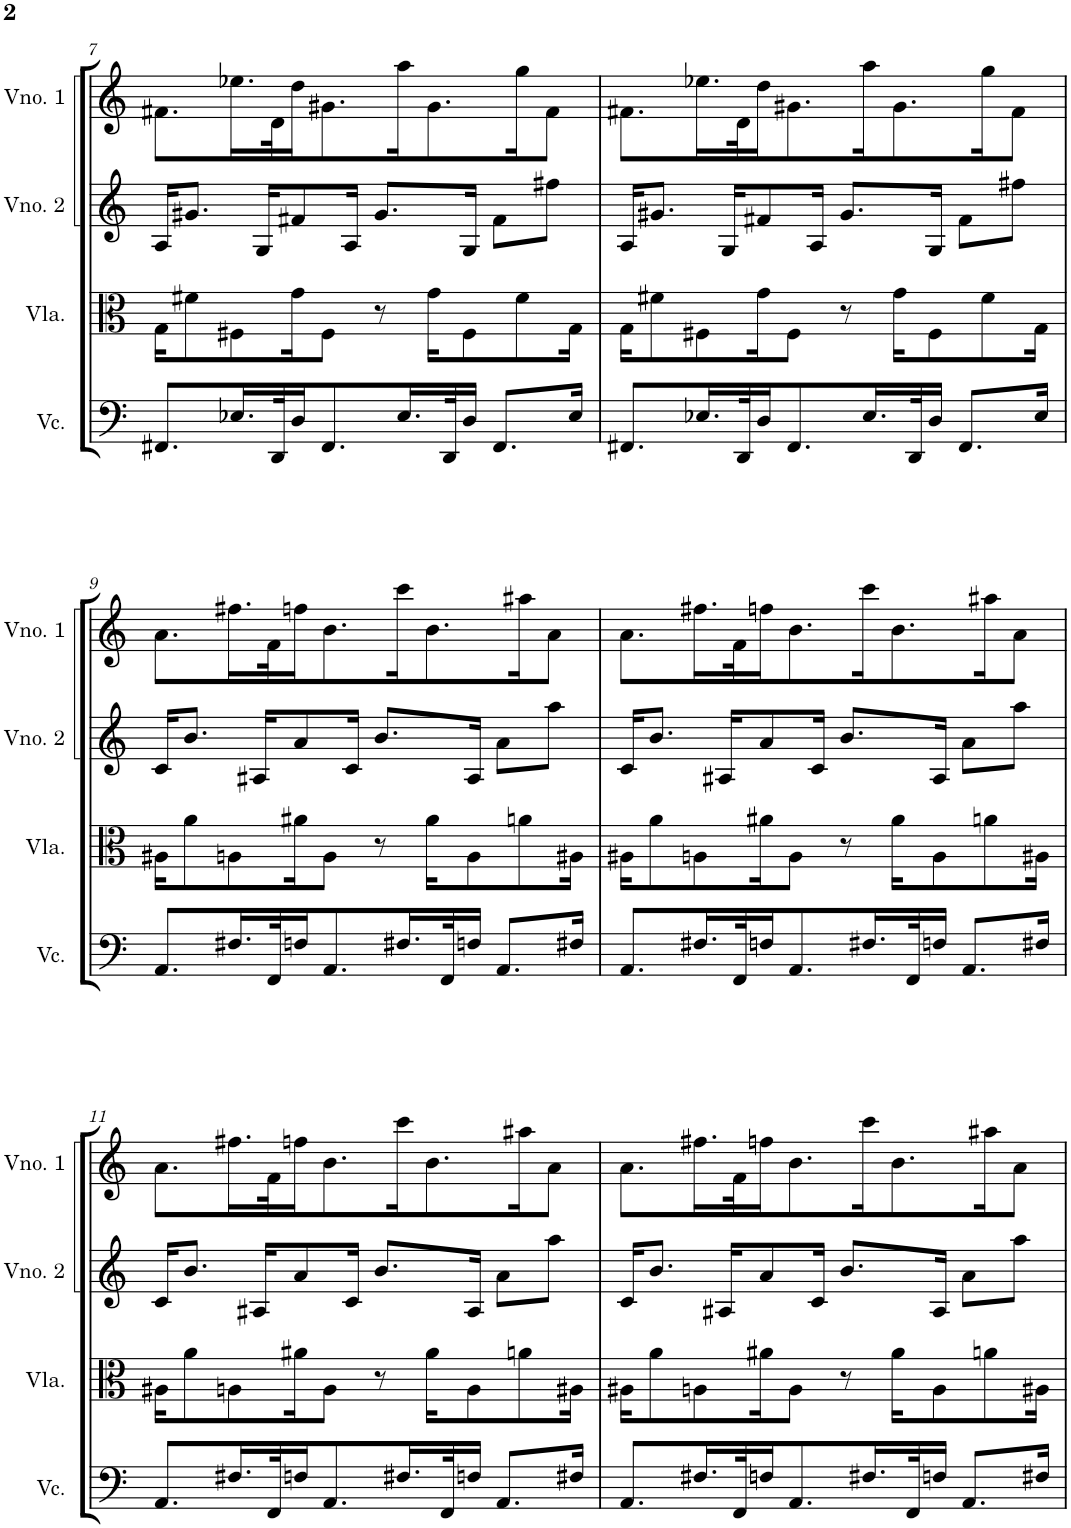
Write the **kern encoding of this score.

**kern	**kern	**kern	**kern
*part4	*part3	*part2	*part1
*staff4	*staff3	*staff2	*staff1
*I"Violoncelo	*I"Viola	*I"Violino 2	*I"Violino 1
*I'Vc.	*I'Vla.	*I'Vno. 2	*I'Vno. 1
!!LO:PB:g=z
*clefF4	*clefC3	*clefG2	*clefG2
*k[]	*k[]	*k[]	*k[]
*M4/4	*M4/4	*M4/4	*M4/4
=7	=7	=7	=7
8.FF#X/L	16G\KL	16A/KL	8.f#X\L
.	8f#X\	8.g#X/J	.
16.E-X/L	8F#X\	.	16.ee-X\L
.	.	16G/KL	.
32DD/K	.	.	32d\K
16D/J	16g\K	8f#X/	16dd\J
8.FF#/	8F#\J	.	8.g#X\
.	.	16A/Jk	.
.	8r	8.g#/L	.
16.E-/L	.	.	16aa\K
.	16g\KL	.	8.g#\
32DD/K	.	.	.
16D/JJ	8F#\	16G/Jk	.
8.FF#/L	.	8f#\L	.
.	8f#\	.	16gg\K
.	.	8ff#X\J	8f#\J
16E-/Jk	16G\Jk	.	.
=8	=8	=8	=8
8.FF#X/L	16G\KL	16A/KL	8.f#X\L
.	8f#X\	8.g#X/J	.
16.E-X/L	8F#X\	.	16.ee-X\L
.	.	16G/KL	.
32DD/K	.	.	32d\K
16D/J	16g\K	8f#X/	16dd\J
8.FF#/	8F#\J	.	8.g#X\
.	.	16A/Jk	.
.	8r	8.g#/L	.
16.E-/L	.	.	16aa\K
.	16g\KL	.	8.g#\
32DD/K	.	.	.
16D/JJ	8F#\	16G/Jk	.
8.FF#/L	.	8f#\L	.
.	8f#\	.	16gg\K
.	.	8ff#X\J	8f#\J
16E-/Jk	16G\Jk	.	.
!!LO:LB:g=z
=9	=9	=9	=9
8.AA/L	16A#X\KL	16c/KL	8.a\L
.	8a\	8.b/J	.
16.F#X/L	8An\	.	16.ff#X\L
.	.	16A#X/KL	.
32FF/K	.	.	32f\K
16Fn/J	16a#X\K	8a/	16ffn\J
8.AA/	8A\J	.	8.b\
.	.	16c/Jk	.
.	8r	8.b/L	.
16.F#X/L	.	.	16ccc\K
.	16a#\KL	.	8.b\
32FF/K	.	.	.
16Fn/JJ	8A\	16A#/Jk	.
8.AA/L	.	8a\L	.
.	8an\	.	16aa#X\K
.	.	8aa\J	8a\J
16F#X/Jk	16A#X\Jk	.	.
=10	=10	=10	=10
8.AA/L	16A#X\KL	16c/KL	8.a\L
.	8a\	8.b/J	.
16.F#X/L	8An\	.	16.ff#X\L
.	.	16A#X/KL	.
32FF/K	.	.	32f\K
16Fn/J	16a#X\K	8a/	16ffn\J
8.AA/	8A\J	.	8.b\
.	.	16c/Jk	.
.	8r	8.b/L	.
16.F#X/L	.	.	16ccc\K
.	16a#\KL	.	8.b\
32FF/K	.	.	.
16Fn/JJ	8A\	16A#/Jk	.
8.AA/L	.	8a\L	.
.	8an\	.	16aa#X\K
.	.	8aa\J	8a\J
16F#X/Jk	16A#X\Jk	.	.
!!LO:LB:g=z
=11	=11	=11	=11
8.AA/L	16A#X\KL	16c/KL	8.a\L
.	8a\	8.b/J	.
16.F#X/L	8An\	.	16.ff#X\L
.	.	16A#X/KL	.
32FF/K	.	.	32f\K
16Fn/J	16a#X\K	8a/	16ffn\J
8.AA/	8A\J	.	8.b\
.	.	16c/Jk	.
.	8r	8.b/L	.
16.F#X/L	.	.	16ccc\K
.	16a#\KL	.	8.b\
32FF/K	.	.	.
16Fn/JJ	8A\	16A#/Jk	.
8.AA/L	.	8a\L	.
.	8an\	.	16aa#X\K
.	.	8aa\J	8a\J
16F#X/Jk	16A#X\Jk	.	.
=12	=12	=12	=12
8.AA/L	16A#X\KL	16c/KL	8.a\L
.	8a\	8.b/J	.
16.F#X/L	8An\	.	16.ff#X\L
.	.	16A#X/KL	.
32FF/K	.	.	32f\K
16Fn/J	16a#X\K	8a/	16ffn\J
8.AA/	8A\J	.	8.b\
.	.	16c/Jk	.
.	8r	8.b/L	.
16.F#X/L	.	.	16ccc\K
.	16a#\KL	.	8.b\
32FF/K	.	.	.
16Fn/JJ	8A\	16A#/Jk	.
8.AA/L	.	8a\L	.
.	8an\	.	16aa#X\K
.	.	8aa\J	8a\J
16F#X/Jk	16A#X\Jk	.	.
=	=	=	=
*-	*-	*-	*-
